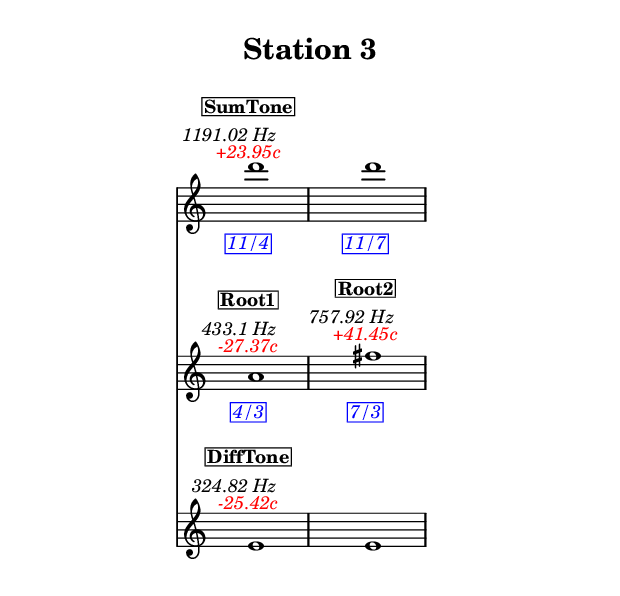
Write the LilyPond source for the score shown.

\version "2.20.0"
\language "english"

#(set-default-paper-size "a6" 'portrait)
#(set-global-staff-size 16)

\header {
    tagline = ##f
    title = \markup {
        \pad-around
            #3
            "Station 3"
        }
}

\layout {
    indent = #25
}

\paper {
    systems-per-page = 1
}

\score {
    \new Score
    <<
        \new Staff
        \with
        {
            \remove Time_signature_engraver
        }
        {
            \clef "treble"
            d'''1
            - \tweak color #red
            ^ \markup {
                \halign
                    #0
                    \italic
                        {
                            +23.95c
                        }
                }
            ^ \markup {
                \halign
                    #1
                    \italic
                        {
                            1191.02
                            Hz
                        }
                }
            ^ \markup {
                \pad-around
                    #1
                    \box
                        \vcenter
                            \halign
                                #0
                                \bold
                                    {
                                        SumTone
                                    }
                }
            - \tweak color #blue
            _ \markup {
                \pad-around
                    #1
                    \box
                        \halign
                            #0
                            \italic
                                {
                                    11/4
                                }
                }
            \override Score.NonMusicalPaperColumn.padding = #5
            \clef "treble"
            d'''1
            - \tweak color #blue
            _ \markup {
                \pad-around
                    #1
                    \box
                        \halign
                            #0
                            \italic
                                {
                                    11/7
                                }
                }
        }
        \new Staff
        \with
        {
            \remove Time_signature_engraver
        }
        {
            \clef "treble"
            a'1
            - \tweak color #red
            ^ \markup {
                \halign
                    #0
                    \italic
                        {
                            -27.37c
                        }
                }
            ^ \markup {
                \halign
                    #1
                    \italic
                        {
                            433.1
                            Hz
                        }
                }
            ^ \markup {
                \pad-around
                    #1
                    \box
                        \vcenter
                            \halign
                                #0
                                \bold
                                    {
                                        Root1
                                    }
                }
            - \tweak color #blue
            _ \markup {
                \pad-around
                    #1
                    \box
                        \halign
                            #0
                            \italic
                                {
                                    4/3
                                }
                }
            \clef "treble"
            fs''1
            - \tweak color #red
            ^ \markup {
                \halign
                    #0
                    \italic
                        {
                            +41.45c
                        }
                }
            ^ \markup {
                \halign
                    #1
                    \italic
                        {
                            757.92
                            Hz
                        }
                }
            ^ \markup {
                \pad-around
                    #1
                    \box
                        \vcenter
                            \halign
                                #0
                                \bold
                                    {
                                        Root2
                                    }
                }
            - \tweak color #blue
            _ \markup {
                \pad-around
                    #1
                    \box
                        \halign
                            #0
                            \italic
                                {
                                    7/3
                                }
                }
        }
        \new Staff
        \with
        {
            \remove Time_signature_engraver
        }
        {
            \clef "treble"
            e'1
            - \tweak color #red
            ^ \markup {
                \halign
                    #0
                    \italic
                        {
                            -25.42c
                        }
                }
            ^ \markup {
                \halign
                    #1
                    \italic
                        {
                            324.82
                            Hz
                        }
                }
            ^ \markup {
                \pad-around
                    #1
                    \box
                        \vcenter
                            \halign
                                #0
                                \bold
                                    {
                                        DiffTone
                                    }
                }
            \clef "treble"
            e'1
        }
    >>
}